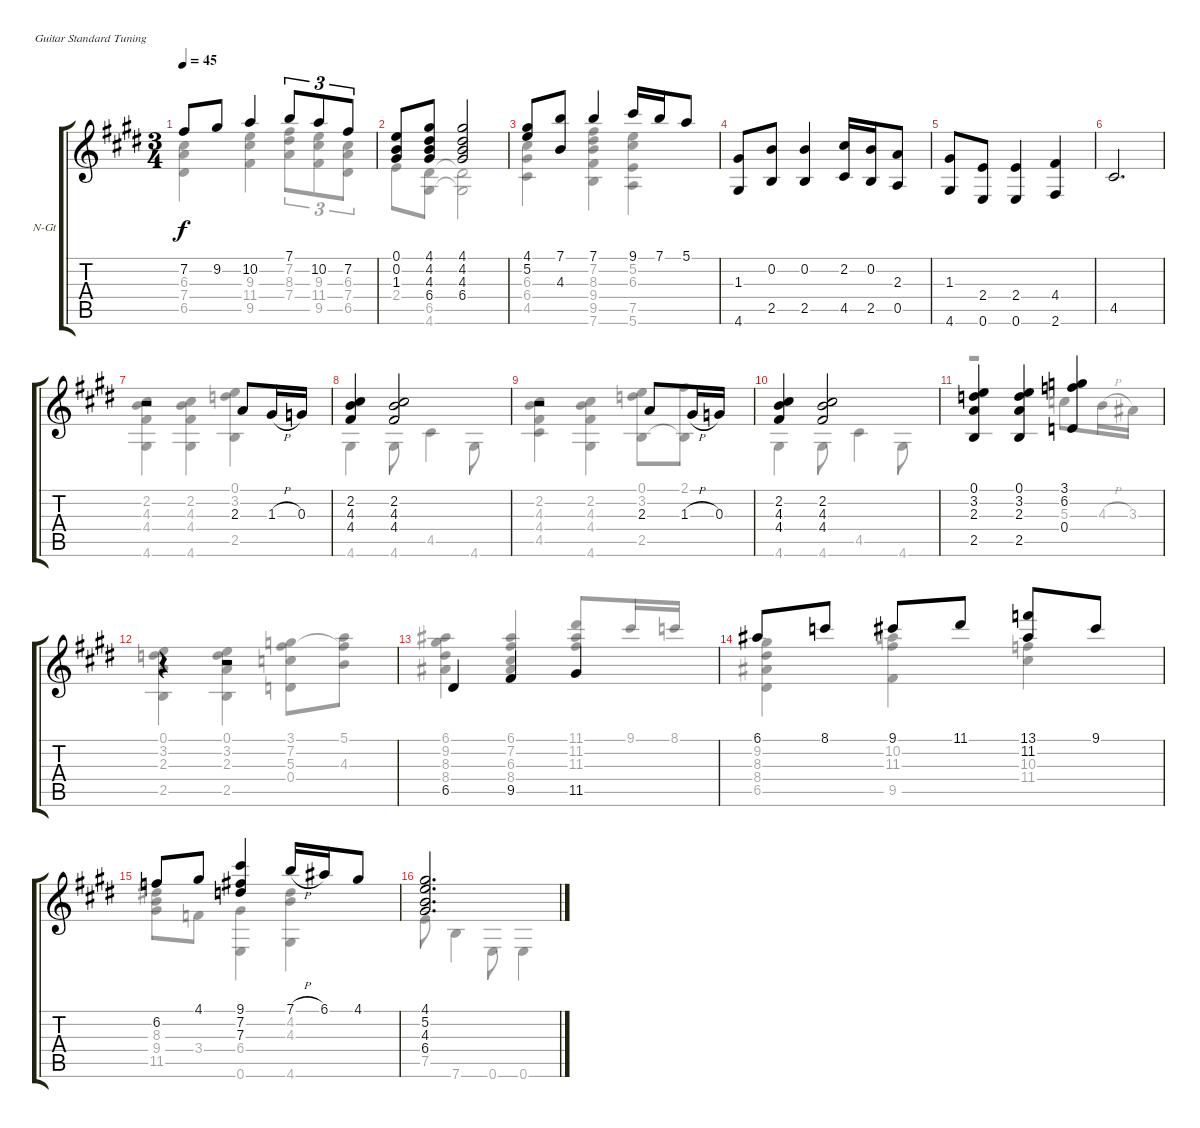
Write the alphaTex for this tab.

\bracketExtendMode groupsimilarinstruments
\firstSystemTrackNameOrientation horizontal
\otherSystemsTrackNameOrientation horizontal
\track ("Piste 1" "N-Gt") {instrument acousticguitarnylon}
\staff {score tabs}
\tuning (E4 B3 G3 D3 A2 E2)
\voice
\ts (3 4)
\tempo 45
\clef g2
\ks e
7.2.8{dy f} 9.2.8 10.2.4 7.1.8{tu (3 2)} 10.2.8{tu (3 2)} 7.2.8{tu (3 2)} |
(0.1 0.2 1.3).8 (4.1 4.2 4.3 6.4).8 (4.1 4.2 4.3 6.4).2 |
(4.1 5.2).8 (7.1 4.3).8 7.1.4 9.1.16 7.1.16 5.1.8 |
(1.3 4.6).8 (0.2 2.5).8 (0.2 2.5).4 (2.2 4.5).16 (0.2 2.5).16 (2.3 0.5).8 |
(1.3 4.6).8 (2.4 0.6).8 (2.4 0.6).4 (4.4 2.6).4 |
4.5.2{d} |
r.2 2.3.8 1.3{h}.16 0.3.16 |
(2.2 4.3 4.4).4 (2.2 4.3 4.4).2 |
r.2 2.3.8 1.3{h}.16 0.3.16 |
(2.2 4.3 4.4).4 (2.2 4.3 4.4).2 |
(0.1 3.2 2.3 2.5).4 (0.1 3.2 2.3 2.5).4 (3.1 6.2 0.4).4 |
r.4 r.2 |
6.5.4 9.5.4 11.5.4 |
6.1.8 8.1.8 9.1.8 11.1.8 (13.1 11.2).8 9.1.8 |
6.2.8 4.1.8 (9.1 7.2 7.3).4 7.1{h}.16 6.1.16 4.1.8 |
(4.1 5.2 4.3 6.4).2{d}
\voice
\clef g2
\ottava regular
\simile none
\ks e
(6.3 7.4 6.5).4{dy f} (9.3 11.4 9.5).4 (7.2 8.3 7.4).8{tu (3 2)} (9.3 11.4 9.5).8{tu (3 2)} (6.3 7.4 6.5).8{tu (3 2)} |
2.4.8 (6.5 4.6).8 (6.5{t} 4.6{t}).2 |
(6.3 6.4 4.5).4 (7.2 8.3 9.4 9.5 7.6).4 (5.2 6.3 7.5 5.6).4 |
|
|
|
(2.2 4.3 4.4 4.6).4 (2.2 4.3 4.4 4.6).4 (0.1 3.2 2.5).4 |
4.6.4 4.6.8 4.5.4 4.6.8 |
(2.2 4.3 4.4 4.5).4 (2.2 4.3 4.4 4.6).4 (0.1 3.2 2.5).8 (2.1 2.5{t}).8 |
4.6.4 4.6.8 4.5.4 4.6.8 |
r.2 5.3.8 4.3{h}.16 3.3.16 |
(0.1 3.2 2.3 2.5).4 (0.1 3.2 2.3 2.5).4 (3.1 7.2 5.3 0.4).8 (5.1 7.2{t} 4.3).8 |
(6.1 9.2 8.3 8.4).4 (6.1 7.2 6.3 8.4).4 (11.1 11.2 11.3).8{beam invert} 9.1.16{beam invert} 8.1.16{beam invert} |
(9.2 8.3 8.4 6.5).4 (10.2 11.3 9.5).4 (10.3 11.4).4 |
(8.3 9.4 11.5).8 3.4.8 (6.4 0.6).4 (4.2 4.3 4.6).4 |
7.5.8 7.6.4 0.6.8 0.6.4
